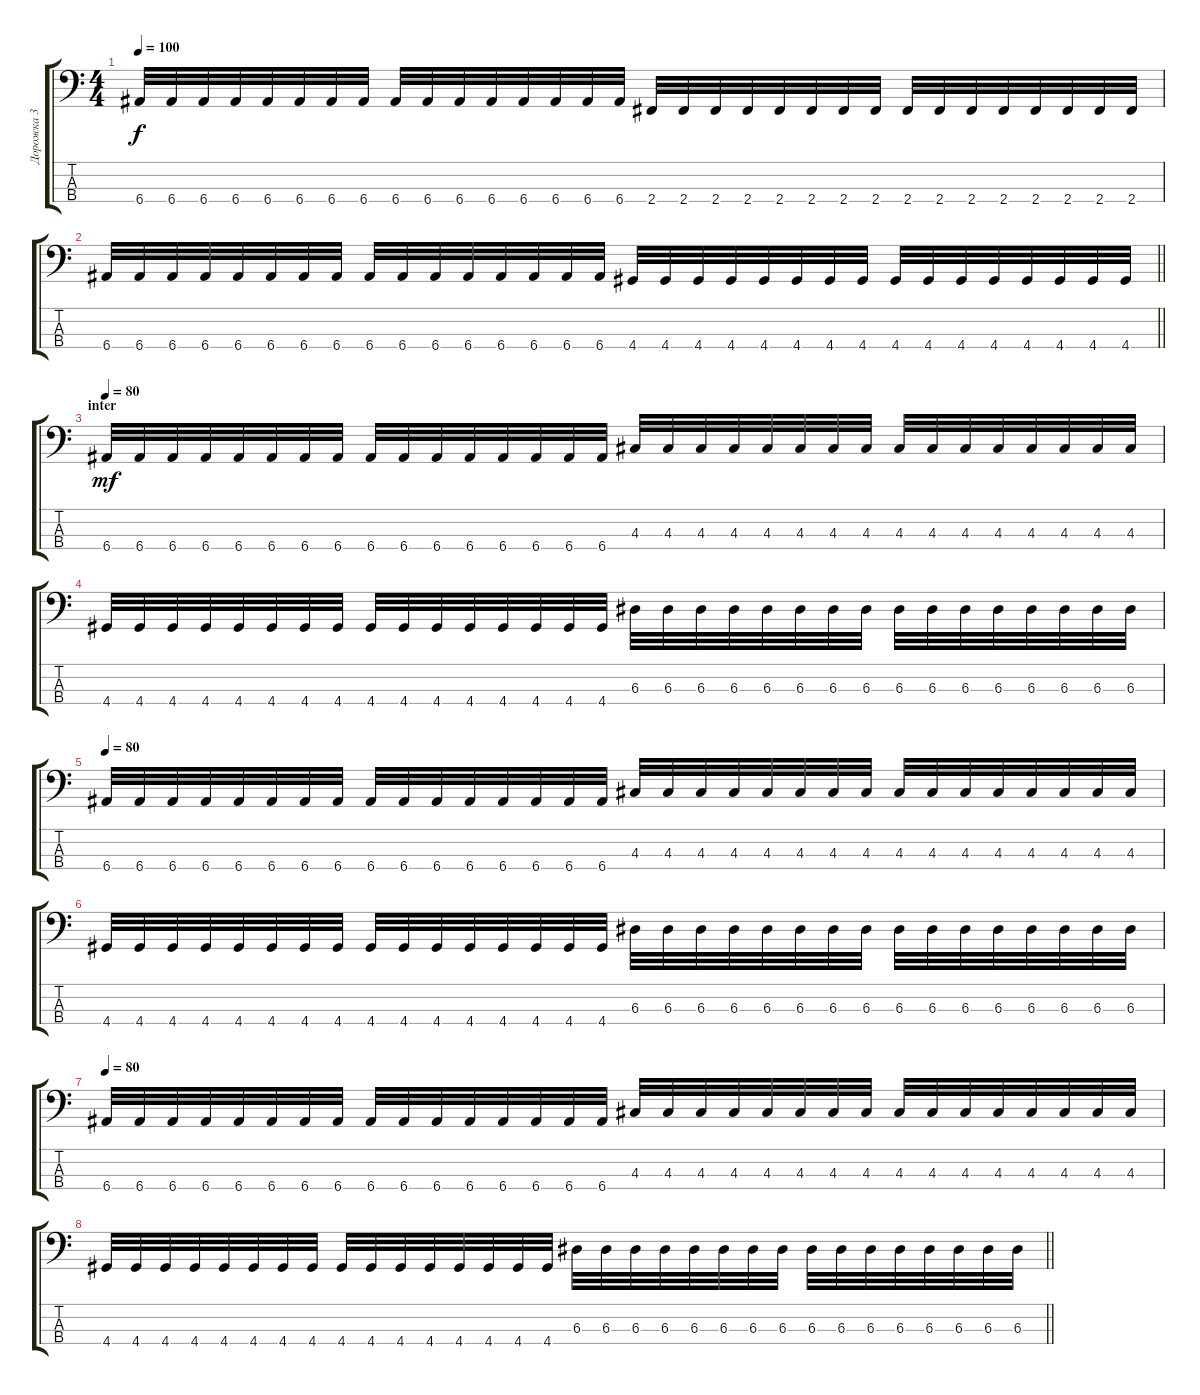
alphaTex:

\track ("Дорожка 3" "Дорожка 3") {instrument electricbassfinger}
\staff {score tabs}
\tuning (G2 D2 A1 E1) {hide}
\ts (4 4)
\tempo 100
\clef f4
\ks c
6.4.32{dy f} 6.4.32 6.4.32 6.4.32 6.4.32 6.4.32 6.4.32 6.4.32 6.4.32 6.4.32 6.4.32 6.4.32 6.4.32 6.4.32 6.4.32 6.4.32 2.4.32 2.4.32 2.4.32 2.4.32 2.4.32 2.4.32 2.4.32 2.4.32 2.4.32 2.4.32 2.4.32 2.4.32 2.4.32 2.4.32 2.4.32 2.4.32 |
\barLineRight lightlight
6.4.32 6.4.32 6.4.32 6.4.32 6.4.32 6.4.32 6.4.32 6.4.32 6.4.32 6.4.32 6.4.32 6.4.32 6.4.32 6.4.32 6.4.32 6.4.32 4.4.32 4.4.32 4.4.32 4.4.32 4.4.32 4.4.32 4.4.32 4.4.32 4.4.32 4.4.32 4.4.32 4.4.32 4.4.32 4.4.32 4.4.32 4.4.32 |
\section ("" "inter")
\tempo 80
6.4.32{dy mf} 6.4.32 6.4.32 6.4.32 6.4.32 6.4.32 6.4.32 6.4.32 6.4.32 6.4.32 6.4.32 6.4.32 6.4.32 6.4.32 6.4.32 6.4.32 4.3.32 4.3.32 4.3.32 4.3.32 4.3.32 4.3.32 4.3.32 4.3.32 4.3.32 4.3.32 4.3.32 4.3.32 4.3.32 4.3.32 4.3.32 4.3.32 |
4.4.32 4.4.32 4.4.32 4.4.32 4.4.32 4.4.32 4.4.32 4.4.32 4.4.32 4.4.32 4.4.32 4.4.32 4.4.32 4.4.32 4.4.32 4.4.32 6.3.32 6.3.32 6.3.32 6.3.32 6.3.32 6.3.32 6.3.32 6.3.32 6.3.32 6.3.32 6.3.32 6.3.32 6.3.32 6.3.32 6.3.32 6.3.32 |
\tempo 80
6.4.32 6.4.32 6.4.32 6.4.32 6.4.32 6.4.32 6.4.32 6.4.32 6.4.32 6.4.32 6.4.32 6.4.32 6.4.32 6.4.32 6.4.32 6.4.32 4.3.32 4.3.32 4.3.32 4.3.32 4.3.32 4.3.32 4.3.32 4.3.32 4.3.32 4.3.32 4.3.32 4.3.32 4.3.32 4.3.32 4.3.32 4.3.32 |
4.4.32 4.4.32 4.4.32 4.4.32 4.4.32 4.4.32 4.4.32 4.4.32 4.4.32 4.4.32 4.4.32 4.4.32 4.4.32 4.4.32 4.4.32 4.4.32 6.3.32 6.3.32 6.3.32 6.3.32 6.3.32 6.3.32 6.3.32 6.3.32 6.3.32 6.3.32 6.3.32 6.3.32 6.3.32 6.3.32 6.3.32 6.3.32 |
\tempo 80
6.4.32 6.4.32 6.4.32 6.4.32 6.4.32 6.4.32 6.4.32 6.4.32 6.4.32 6.4.32 6.4.32 6.4.32 6.4.32 6.4.32 6.4.32 6.4.32 4.3.32 4.3.32 4.3.32 4.3.32 4.3.32 4.3.32 4.3.32 4.3.32 4.3.32 4.3.32 4.3.32 4.3.32 4.3.32 4.3.32 4.3.32 4.3.32 |
\barLineRight lightlight
4.4.32 4.4.32 4.4.32 4.4.32 4.4.32 4.4.32 4.4.32 4.4.32 4.4.32 4.4.32 4.4.32 4.4.32 4.4.32 4.4.32 4.4.32 4.4.32 6.3.32 6.3.32 6.3.32 6.3.32 6.3.32 6.3.32 6.3.32 6.3.32 6.3.32 6.3.32 6.3.32 6.3.32 6.3.32 6.3.32 6.3.32 6.3.32
